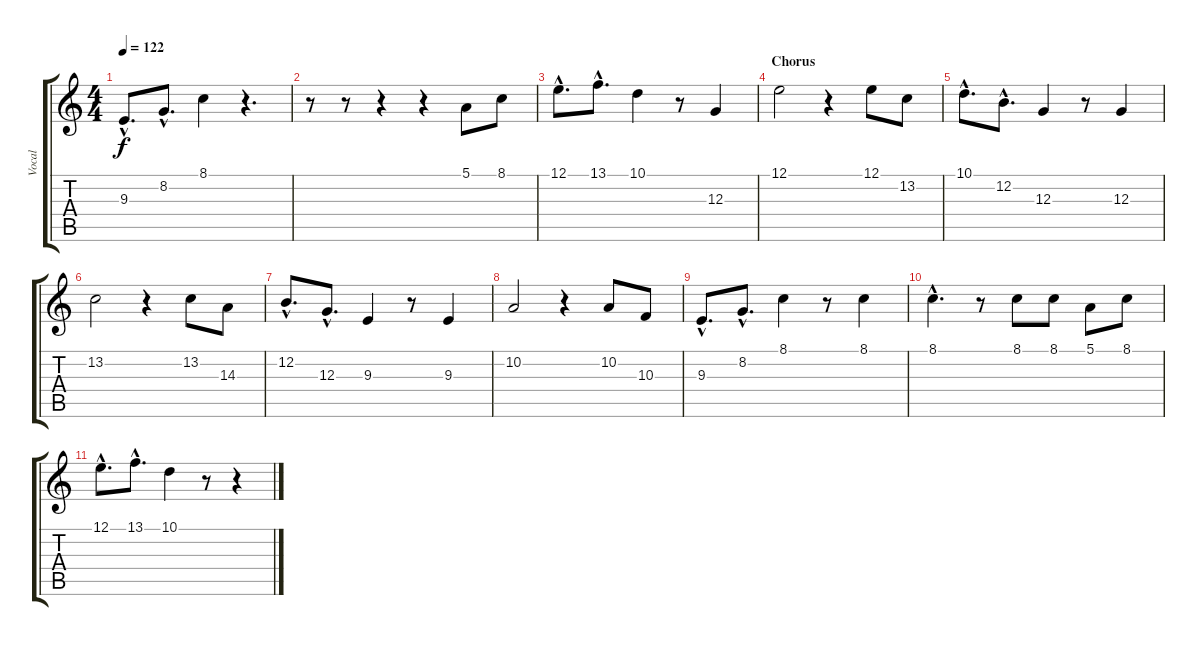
\track ("Vocal" "Vocal") {instrument lead1square}
\staff {score tabs}
\tuning (E4 B3 G3 D3 A2 E2) {hide}
\ts (4 4)
\tempo 122
\clef g2
\ks c
9.3{hac}.8{d dy f} 8.2{hac}.8{d} 8.1.4 r.4{d} |
r.8 r.8 r.4 r.4 5.1.8 8.1.8 |
12.1{hac}.8{d} 13.1{hac}.8{d} 10.1.4 r.8 12.3.4 |
\section ("" "Chorus")
12.1.2 r.4 12.1.8 13.2.8 |
10.1{hac}.8{d} 12.2{hac}.8{d} 12.3.4 r.8 12.3.4 |
13.2.2 r.4 13.2.8 14.3.8 |
12.2{hac}.8{d} 12.3{hac}.8{d} 9.3.4 r.8 9.3.4 |
10.2.2 r.4 10.2.8 10.3.8 |
9.3{hac}.8{d} 8.2{hac}.8{d} 8.1.4 r.8 8.1.4 |
8.1{hac}.4{d} r.8 8.1.8 8.1.8 5.1.8 8.1.8 |
12.1{hac}.8{d} 13.1{hac}.8{d} 10.1.4 r.8 r.4
